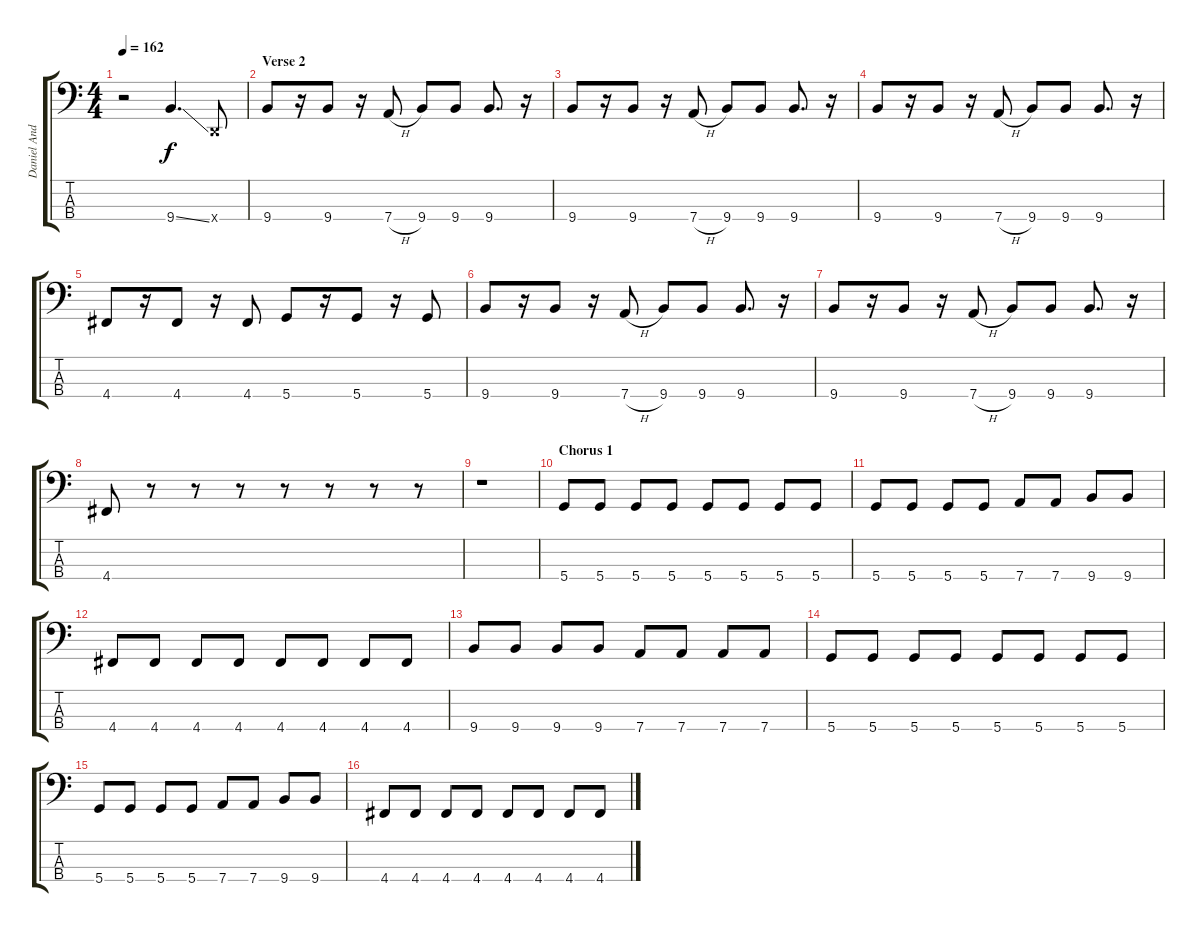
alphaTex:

\track ("Daniel Anderson" "Daniel And") {instrument electricbassfinger}
\staff {score tabs}
\tuning (G2 D2 A1 D1) {hide}
\ts (4 4)
\tempo 162
\clef f4
\ks c
r.2{dy f} 9.4{ss}.4{d} 0.4{x}.8 |
\section ("" "Verse 2")
9.4.8 r.16 9.4.8 r.16 7.4{h}.8 9.4.8 9.4.8 9.4.8{d} r.16 |
9.4.8 r.16 9.4.8 r.16 7.4{h}.8 9.4.8 9.4.8 9.4.8{d} r.16 |
9.4.8 r.16 9.4.8 r.16 7.4{h}.8 9.4.8 9.4.8 9.4.8{d} r.16 |
4.4.8 r.16 4.4.8 r.16 4.4.8 5.4.8 r.16 5.4.8 r.16 5.4.8 |
9.4.8 r.16 9.4.8 r.16 7.4{h}.8 9.4.8 9.4.8 9.4.8{d} r.16 |
9.4.8 r.16 9.4.8 r.16 7.4{h}.8 9.4.8 9.4.8 9.4.8{d} r.16 |
4.4.8 r.8 r.8 r.8 r.8 r.8 r.8 r.8 |
r.1 |
\section ("" "Chorus 1")
5.4.8 5.4.8 5.4.8 5.4.8 5.4.8 5.4.8 5.4.8 5.4.8 |
5.4.8 5.4.8 5.4.8 5.4.8 7.4.8 7.4.8 9.4.8 9.4.8 |
4.4.8 4.4.8 4.4.8 4.4.8 4.4.8 4.4.8 4.4.8 4.4.8 |
9.4.8 9.4.8 9.4.8 9.4.8 7.4.8 7.4.8 7.4.8 7.4.8 |
5.4.8 5.4.8 5.4.8 5.4.8 5.4.8 5.4.8 5.4.8 5.4.8 |
5.4.8 5.4.8 5.4.8 5.4.8 7.4.8 7.4.8 9.4.8 9.4.8 |
4.4.8 4.4.8 4.4.8 4.4.8 4.4.8 4.4.8 4.4.8 4.4.8
